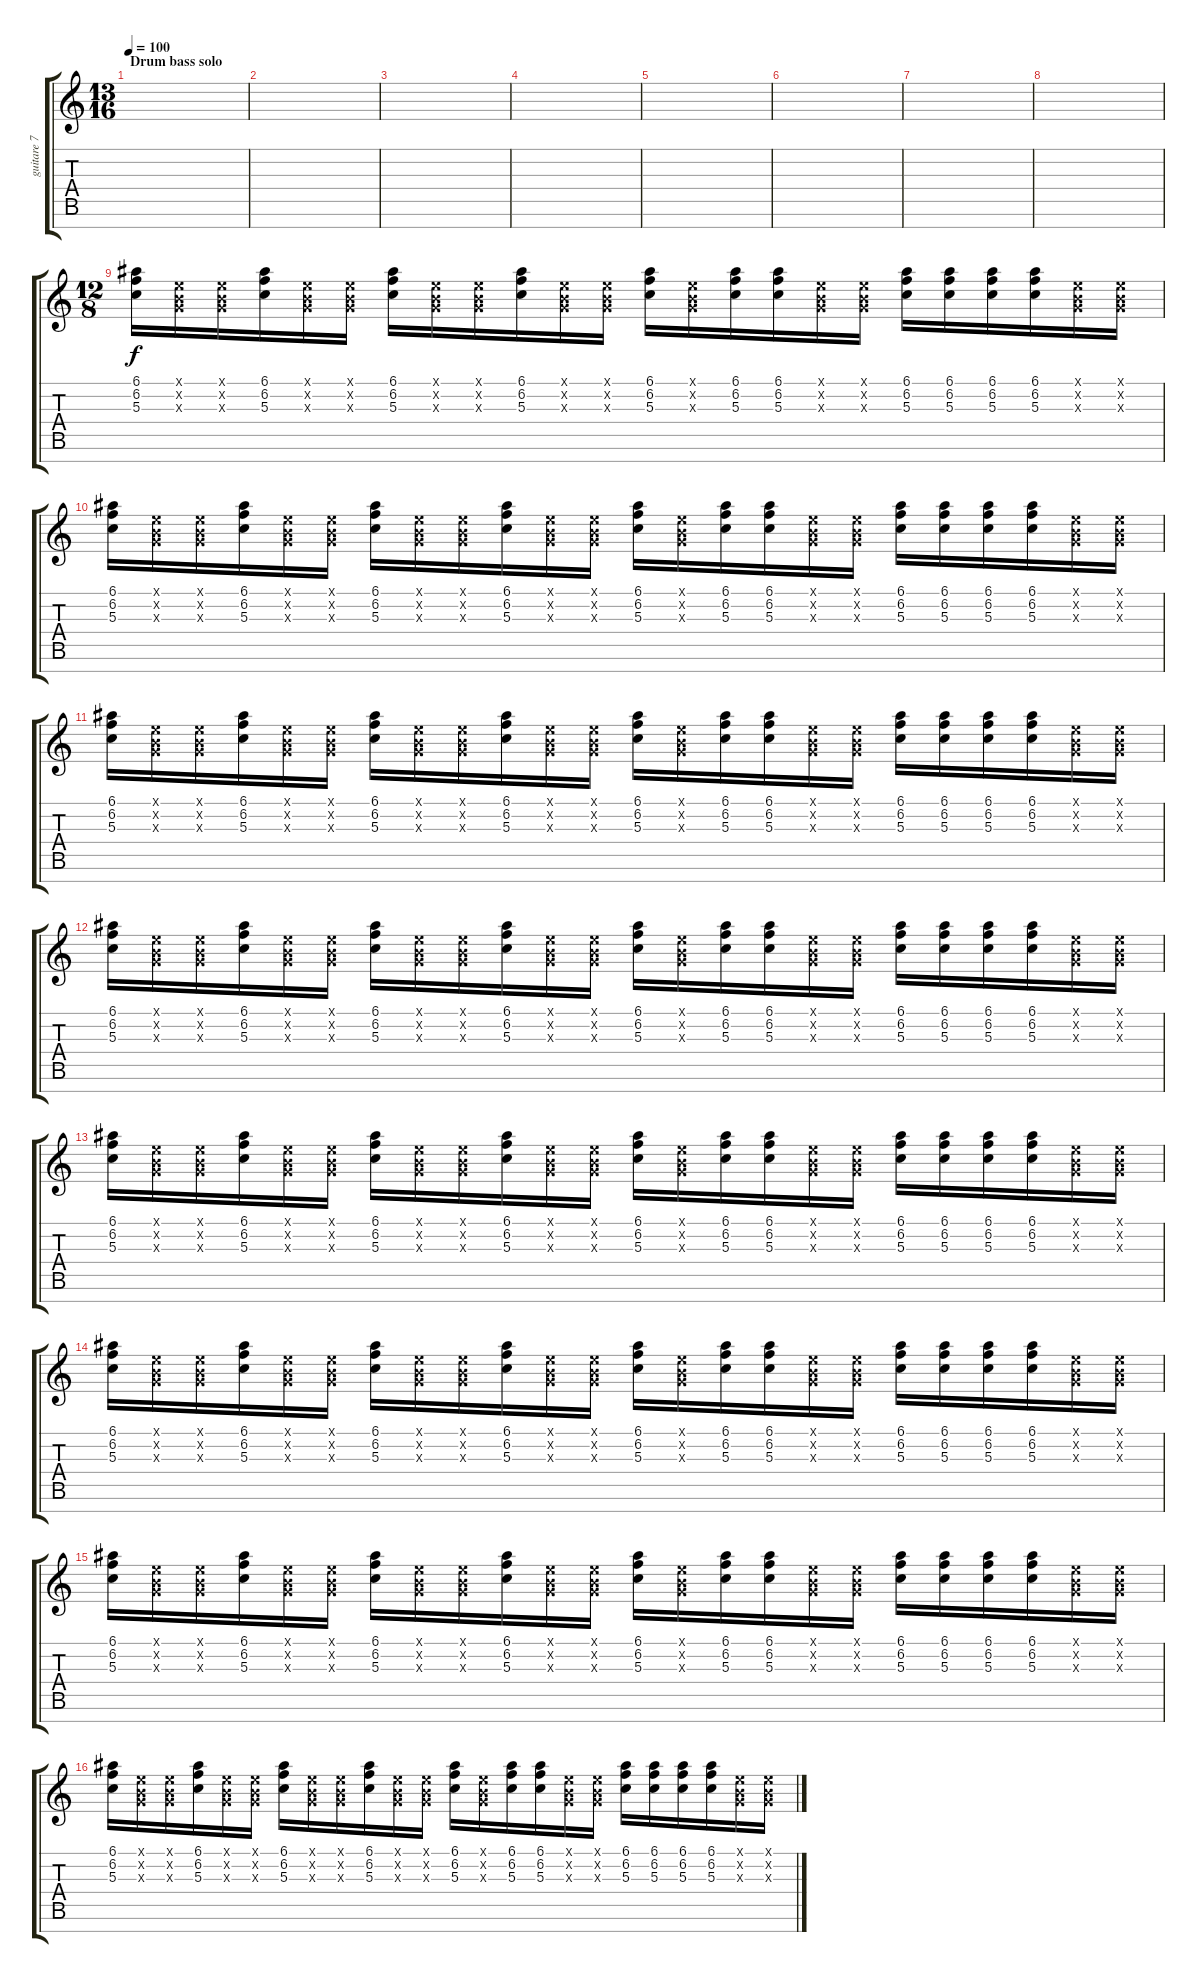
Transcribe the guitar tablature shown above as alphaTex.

\track ("guitare 7 cordes" "guitare 7 ") {instrument overdrivenguitar}
\staff {score tabs}
\tuning (E4 B3 G3 D3 A2 E2 B1) {hide}
\ts (13 16)
\section ("" "Drum bass solo")
\tempo 100
\clef g2
\ks c
|
|
|
|
|
|
|
|
\ts (12 8)
(6.1 6.2 5.3).16 (0.1{x} 0.2{x} 0.3{x}).16 (0.1{x} 0.2{x} 0.3{x}).16 (6.1 6.2 5.3).16 (0.1{x} 0.2{x} 0.3{x}).16 (0.1{x} 0.2{x} 0.3{x}).16 (6.1 6.2 5.3).16 (0.1{x} 0.2{x} 0.3{x}).16 (0.1{x} 0.2{x} 0.3{x}).16 (6.1 6.2 5.3).16 (0.1{x} 0.2{x} 0.3{x}).16 (0.1{x} 0.2{x} 0.3{x}).16 (6.1 6.2 5.3).16 (0.1{x} 0.2{x} 0.3{x}).16 (6.1 6.2 5.3).16 (6.1 6.2 5.3).16 (0.1{x} 0.2{x} 0.3{x}).16 (0.1{x} 0.2{x} 0.3{x}).16 (6.1 6.2 5.3).16 (6.1 6.2 5.3).16 (6.1 6.2 5.3).16 (6.1 6.2 5.3).16 (0.1{x} 0.2{x} 0.3{x}).16 (0.1{x} 0.2{x} 0.3{x}).16 |
(6.1 6.2 5.3).16 (0.1{x} 0.2{x} 0.3{x}).16 (0.1{x} 0.2{x} 0.3{x}).16 (6.1 6.2 5.3).16 (0.1{x} 0.2{x} 0.3{x}).16 (0.1{x} 0.2{x} 0.3{x}).16 (6.1 6.2 5.3).16 (0.1{x} 0.2{x} 0.3{x}).16 (0.1{x} 0.2{x} 0.3{x}).16 (6.1 6.2 5.3).16 (0.1{x} 0.2{x} 0.3{x}).16 (0.1{x} 0.2{x} 0.3{x}).16 (6.1 6.2 5.3).16 (0.1{x} 0.2{x} 0.3{x}).16 (6.1 6.2 5.3).16 (6.1 6.2 5.3).16 (0.1{x} 0.2{x} 0.3{x}).16 (0.1{x} 0.2{x} 0.3{x}).16 (6.1 6.2 5.3).16 (6.1 6.2 5.3).16 (6.1 6.2 5.3).16 (6.1 6.2 5.3).16 (0.1{x} 0.2{x} 0.3{x}).16 (0.1{x} 0.2{x} 0.3{x}).16 |
(6.1 6.2 5.3).16 (0.1{x} 0.2{x} 0.3{x}).16 (0.1{x} 0.2{x} 0.3{x}).16 (6.1 6.2 5.3).16 (0.1{x} 0.2{x} 0.3{x}).16 (0.1{x} 0.2{x} 0.3{x}).16 (6.1 6.2 5.3).16 (0.1{x} 0.2{x} 0.3{x}).16 (0.1{x} 0.2{x} 0.3{x}).16 (6.1 6.2 5.3).16 (0.1{x} 0.2{x} 0.3{x}).16 (0.1{x} 0.2{x} 0.3{x}).16 (6.1 6.2 5.3).16 (0.1{x} 0.2{x} 0.3{x}).16 (6.1 6.2 5.3).16 (6.1 6.2 5.3).16 (0.1{x} 0.2{x} 0.3{x}).16 (0.1{x} 0.2{x} 0.3{x}).16 (6.1 6.2 5.3).16 (6.1 6.2 5.3).16 (6.1 6.2 5.3).16 (6.1 6.2 5.3).16 (0.1{x} 0.2{x} 0.3{x}).16 (0.1{x} 0.2{x} 0.3{x}).16 |
(6.1 6.2 5.3).16 (0.1{x} 0.2{x} 0.3{x}).16 (0.1{x} 0.2{x} 0.3{x}).16 (6.1 6.2 5.3).16 (0.1{x} 0.2{x} 0.3{x}).16 (0.1{x} 0.2{x} 0.3{x}).16 (6.1 6.2 5.3).16 (0.1{x} 0.2{x} 0.3{x}).16 (0.1{x} 0.2{x} 0.3{x}).16 (6.1 6.2 5.3).16 (0.1{x} 0.2{x} 0.3{x}).16 (0.1{x} 0.2{x} 0.3{x}).16 (6.1 6.2 5.3).16 (0.1{x} 0.2{x} 0.3{x}).16 (6.1 6.2 5.3).16 (6.1 6.2 5.3).16 (0.1{x} 0.2{x} 0.3{x}).16 (0.1{x} 0.2{x} 0.3{x}).16 (6.1 6.2 5.3).16 (6.1 6.2 5.3).16 (6.1 6.2 5.3).16 (6.1 6.2 5.3).16 (0.1{x} 0.2{x} 0.3{x}).16 (0.1{x} 0.2{x} 0.3{x}).16 |
(6.1 6.2 5.3).16 (0.1{x} 0.2{x} 0.3{x}).16 (0.1{x} 0.2{x} 0.3{x}).16 (6.1 6.2 5.3).16 (0.1{x} 0.2{x} 0.3{x}).16 (0.1{x} 0.2{x} 0.3{x}).16 (6.1 6.2 5.3).16 (0.1{x} 0.2{x} 0.3{x}).16 (0.1{x} 0.2{x} 0.3{x}).16 (6.1 6.2 5.3).16 (0.1{x} 0.2{x} 0.3{x}).16 (0.1{x} 0.2{x} 0.3{x}).16 (6.1 6.2 5.3).16 (0.1{x} 0.2{x} 0.3{x}).16 (6.1 6.2 5.3).16 (6.1 6.2 5.3).16 (0.1{x} 0.2{x} 0.3{x}).16 (0.1{x} 0.2{x} 0.3{x}).16 (6.1 6.2 5.3).16 (6.1 6.2 5.3).16 (6.1 6.2 5.3).16 (6.1 6.2 5.3).16 (0.1{x} 0.2{x} 0.3{x}).16 (0.1{x} 0.2{x} 0.3{x}).16 |
(6.1 6.2 5.3).16 (0.1{x} 0.2{x} 0.3{x}).16 (0.1{x} 0.2{x} 0.3{x}).16 (6.1 6.2 5.3).16 (0.1{x} 0.2{x} 0.3{x}).16 (0.1{x} 0.2{x} 0.3{x}).16 (6.1 6.2 5.3).16 (0.1{x} 0.2{x} 0.3{x}).16 (0.1{x} 0.2{x} 0.3{x}).16 (6.1 6.2 5.3).16 (0.1{x} 0.2{x} 0.3{x}).16 (0.1{x} 0.2{x} 0.3{x}).16 (6.1 6.2 5.3).16 (0.1{x} 0.2{x} 0.3{x}).16 (6.1 6.2 5.3).16 (6.1 6.2 5.3).16 (0.1{x} 0.2{x} 0.3{x}).16 (0.1{x} 0.2{x} 0.3{x}).16 (6.1 6.2 5.3).16 (6.1 6.2 5.3).16 (6.1 6.2 5.3).16 (6.1 6.2 5.3).16 (0.1{x} 0.2{x} 0.3{x}).16 (0.1{x} 0.2{x} 0.3{x}).16 |
(6.1 6.2 5.3).16 (0.1{x} 0.2{x} 0.3{x}).16 (0.1{x} 0.2{x} 0.3{x}).16 (6.1 6.2 5.3).16 (0.1{x} 0.2{x} 0.3{x}).16 (0.1{x} 0.2{x} 0.3{x}).16 (6.1 6.2 5.3).16 (0.1{x} 0.2{x} 0.3{x}).16 (0.1{x} 0.2{x} 0.3{x}).16 (6.1 6.2 5.3).16 (0.1{x} 0.2{x} 0.3{x}).16 (0.1{x} 0.2{x} 0.3{x}).16 (6.1 6.2 5.3).16 (0.1{x} 0.2{x} 0.3{x}).16 (6.1 6.2 5.3).16 (6.1 6.2 5.3).16 (0.1{x} 0.2{x} 0.3{x}).16 (0.1{x} 0.2{x} 0.3{x}).16 (6.1 6.2 5.3).16 (6.1 6.2 5.3).16 (6.1 6.2 5.3).16 (6.1 6.2 5.3).16 (0.1{x} 0.2{x} 0.3{x}).16 (0.1{x} 0.2{x} 0.3{x}).16 |
(6.1 6.2 5.3).16 (0.1{x} 0.2{x} 0.3{x}).16 (0.1{x} 0.2{x} 0.3{x}).16 (6.1 6.2 5.3).16 (0.1{x} 0.2{x} 0.3{x}).16 (0.1{x} 0.2{x} 0.3{x}).16 (6.1 6.2 5.3).16 (0.1{x} 0.2{x} 0.3{x}).16 (0.1{x} 0.2{x} 0.3{x}).16 (6.1 6.2 5.3).16 (0.1{x} 0.2{x} 0.3{x}).16 (0.1{x} 0.2{x} 0.3{x}).16 (6.1 6.2 5.3).16 (0.1{x} 0.2{x} 0.3{x}).16 (6.1 6.2 5.3).16 (6.1 6.2 5.3).16 (0.1{x} 0.2{x} 0.3{x}).16 (0.1{x} 0.2{x} 0.3{x}).16 (6.1 6.2 5.3).16 (6.1 6.2 5.3).16 (6.1 6.2 5.3).16 (6.1 6.2 5.3).16 (0.1{x} 0.2{x} 0.3{x}).16 (0.1{x} 0.2{x} 0.3{x}).16
